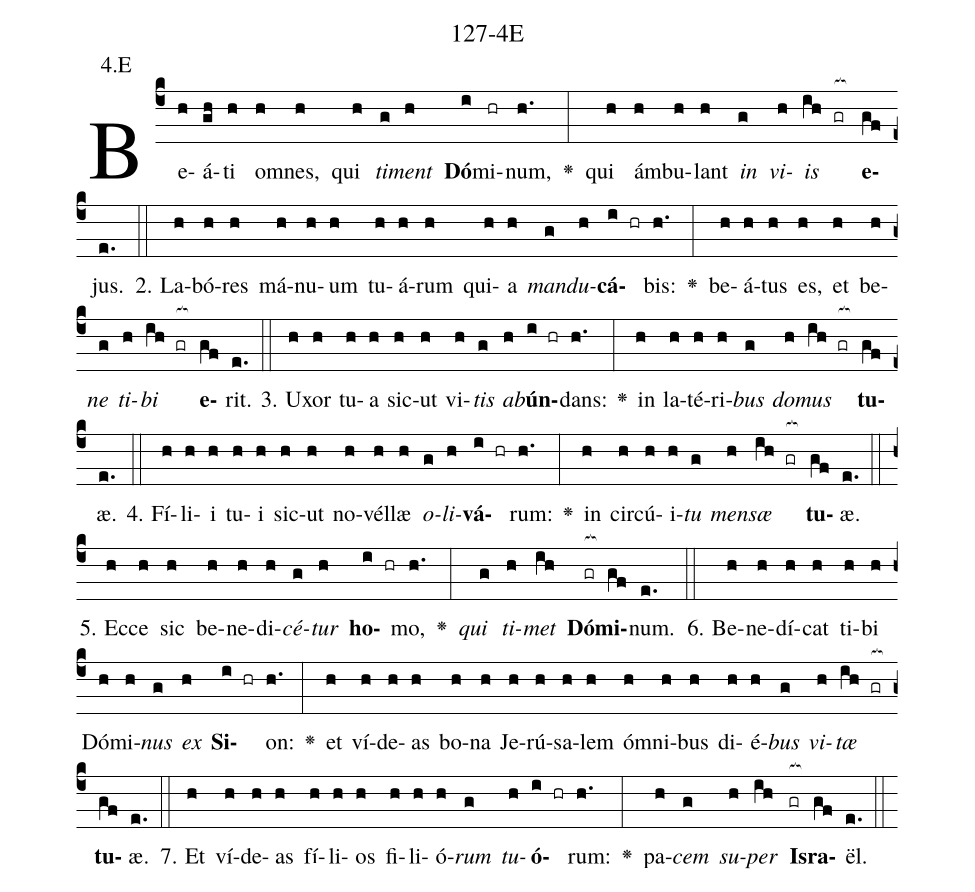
name: 127-4E;
annotation: 4.E;
%%
(c4)Be(h)á(gh)ti(h) om(h)nes,(h) qui(h) <i>ti</i>(g)<i>ment</i>(h) <b>Dó</b>(i)mi(hr)num,(h.) <v>\greheightstar</v>(:) qui(h) ám(h)bu(h)lant(h) <i>in</i>(g) <i>vi</i>(h)<i>is</i>(ih gr[ocb:1{]) <b>e</b>(gf[ocb:0}])jus.(e.) (::)
2. La(h)bó(h)res(h) má(h)nu(h)um(h) tu(h)á(h)rum(h) qui(h)a(h) <i>man</i>(g)<i>du</i>(h)<b>cá</b>(i hr)bis:(h.) <v>\greheightstar</v>(:) be(h)á(h)tus(h) es,(h) et(h) be(h)<i>ne</i>(g) <i>ti</i>(h)<i>bi</i>(ih gr[ocb:1{]) <b>e</b>(gf[ocb:0}])rit.(e.) (::)
3. U(h)xor(h) tu(h)a(h) sic(h)ut(h) vi(h)<i>tis</i>(g) <i>ab</i>(h)<b>ún</b>(i hr)dans:(h.) <v>\greheightstar</v>(:) in(h) la(h)té(h)ri(h)<i>bus</i>(g) <i>do</i>(h)<i>mus</i>(ih gr[ocb:1{]) <b>tu</b>(gf[ocb:0}])æ.(e.) (::)
4. Fí(h)li(h)i(h) tu(h)i(h) sic(h)ut(h) no(h)vél(h)læ(h) <i>o</i>(g)<i>li</i>(h)<b>vá</b>(i hr)rum:(h.) <v>\greheightstar</v>(:) in(h) cir(h)cú(h)i(h)<i>tu</i>(g) <i>men</i>(h)<i>sæ</i>(ih gr[ocb:1{]) <b>tu</b>(gf[ocb:0}])æ.(e.) (::)
5. Ec(h)ce(h) sic(h) be(h)ne(h)di(h)<i>cé</i>(g)<i>tur</i>(h) <b>ho</b>(i hr)mo,(h.) <v>\greheightstar</v>(:) <i>qui</i>(g) <i>ti</i>(h)<i>met</i>(ih) <b>Dó</b>(gr[ocb:1{])<b>mi</b>(gf[ocb:0}])num.(e.) (::)
6. Be(h)ne(h)dí(h)cat(h) ti(h)bi(h) Dó(h)mi(h)<i>nus</i>(g) <i>ex</i>(h) <b>Si</b>(i hr)on:(h.) <v>\greheightstar</v>(:) et(h) ví(h)de(h)as(h) bo(h)na(h) Je(h)rú(h)sa(h)lem(h) óm(h)ni(h)bus(h) di(h)é(h)<i>bus</i>(g) <i>vi</i>(h)<i>tæ</i>(ih gr[ocb:1{]) <b>tu</b>(gf[ocb:0}])æ.(e.) (::)
7. Et(h) ví(h)de(h)as(h) fí(h)li(h)os(h) fi(h)li(h)ó(h)<i>rum</i>(g) <i>tu</i>(h)<b>ó</b>(i hr)rum:(h.) <v>\greheightstar</v>(:) pa(h)<i>cem</i>(g) <i>su</i>(h)<i>per</i>(ih) <b>Is</b>(gr[ocb:1{])<b>ra</b>(gf[ocb:0}])ël.(e.) (::)
